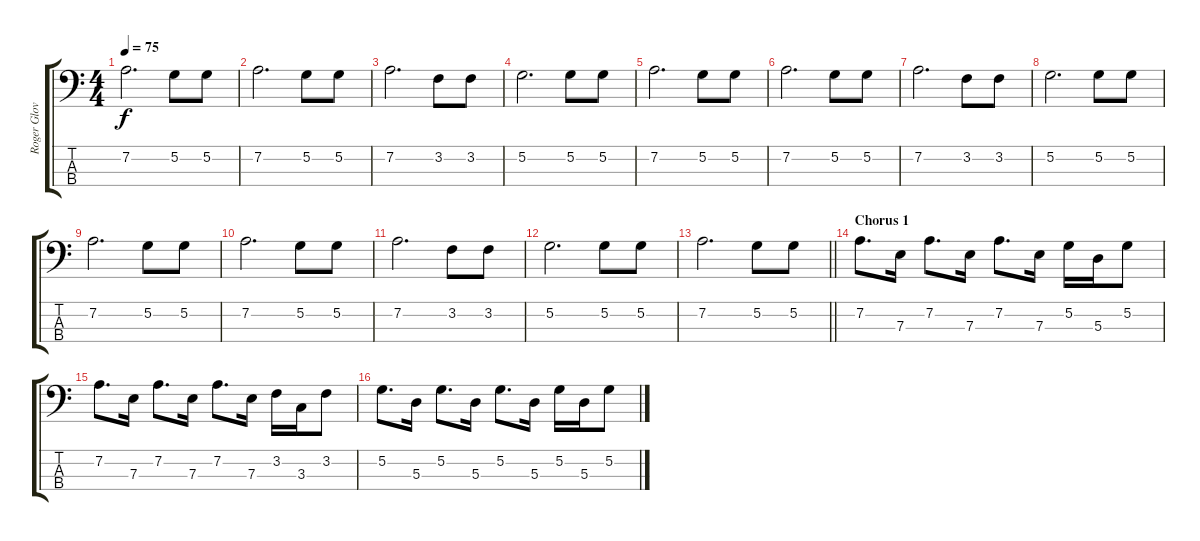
\track ("Roger Glover" "Roger Glov") {instrument electricbassfinger}
\staff {score tabs}
\tuning (G2 D2 A1 E1) {hide}
\ts (4 4)
\tempo 75
\clef f4
\ks c
7.2.2{d dy f} 5.2.8 5.2.8 |
7.2.2{d} 5.2.8 5.2.8 |
7.2.2{d} 3.2.8 3.2.8 |
5.2.2{d} 5.2.8 5.2.8 |
7.2.2{d} 5.2.8 5.2.8 |
7.2.2{d} 5.2.8 5.2.8 |
7.2.2{d} 3.2.8 3.2.8 |
5.2.2{d} 5.2.8 5.2.8 |
7.2.2{d} 5.2.8 5.2.8 |
7.2.2{d} 5.2.8 5.2.8 |
7.2.2{d} 3.2.8 3.2.8 |
5.2.2{d} 5.2.8 5.2.8 |
\barLineRight lightlight
7.2.2{d} 5.2.8 5.2.8 |
\section ("" "Chorus 1")
7.2.8{d} 7.3.16 7.2.8{d} 7.3.16 7.2.8{d} 7.3.16 5.2.16 5.3.16 5.2.8 |
7.2.8{d} 7.3.16 7.2.8{d} 7.3.16 7.2.8{d} 7.3.16 3.2.16 3.3.16 3.2.8 |
5.2.8{d} 5.3.16 5.2.8{d} 5.3.16 5.2.8{d} 5.3.16 5.2.16 5.3.16 5.2.8
